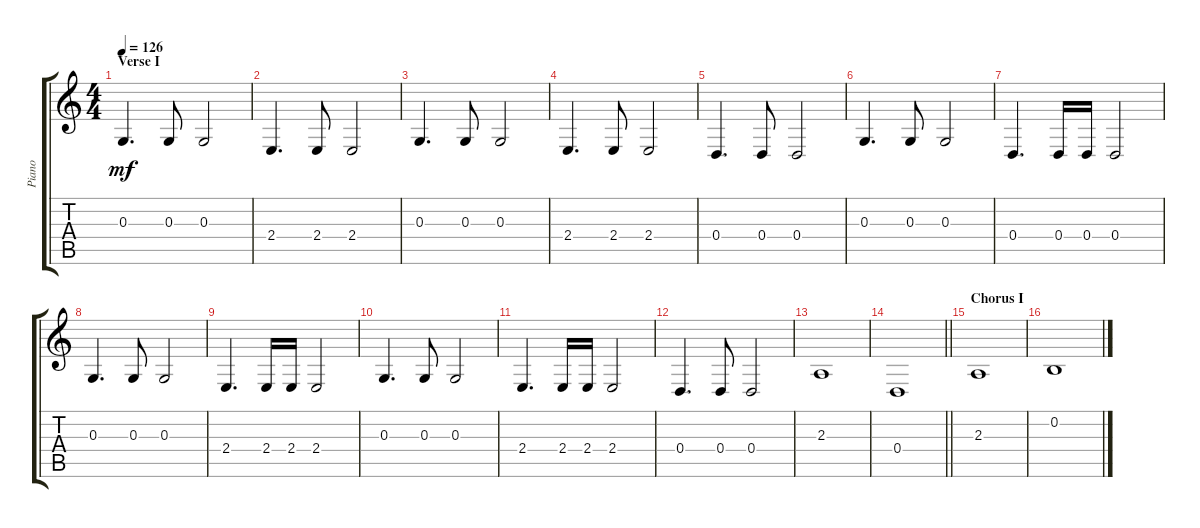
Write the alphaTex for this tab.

\track ("Piano" "Piano") {instrument acousticgrandpiano}
\staff {score tabs}
\tuning (E4 B3 G3 D3 A2 E2) {hide}
\ts (4 4)
\section ("" "Verse I")
\tempo 126
\clef g2
\ks c
0.3.4{d dy mf instrument acousticgrandpiano} 0.3.8 0.3.2 |
2.4.4{d} 2.4.8 2.4.2 |
0.3.4{d} 0.3.8 0.3.2 |
2.4.4{d} 2.4.8 2.4.2 |
0.4.4{d} 0.4.8 0.4.2 |
0.3.4{d} 0.3.8 0.3.2 |
0.4.4{d} 0.4.16 0.4.16 0.4.2 |
0.3.4{d} 0.3.8 0.3.2 |
2.4.4{d} 2.4.16 2.4.16 2.4.2 |
0.3.4{d} 0.3.8 0.3.2 |
2.4.4{d} 2.4.16 2.4.16 2.4.2 |
0.4.4{d} 0.4.8 0.4.2 |
2.3.1 |
\barLineRight lightlight
0.4.1 |
\section ("" "Chorus I")
2.3.1 |
0.2.1
